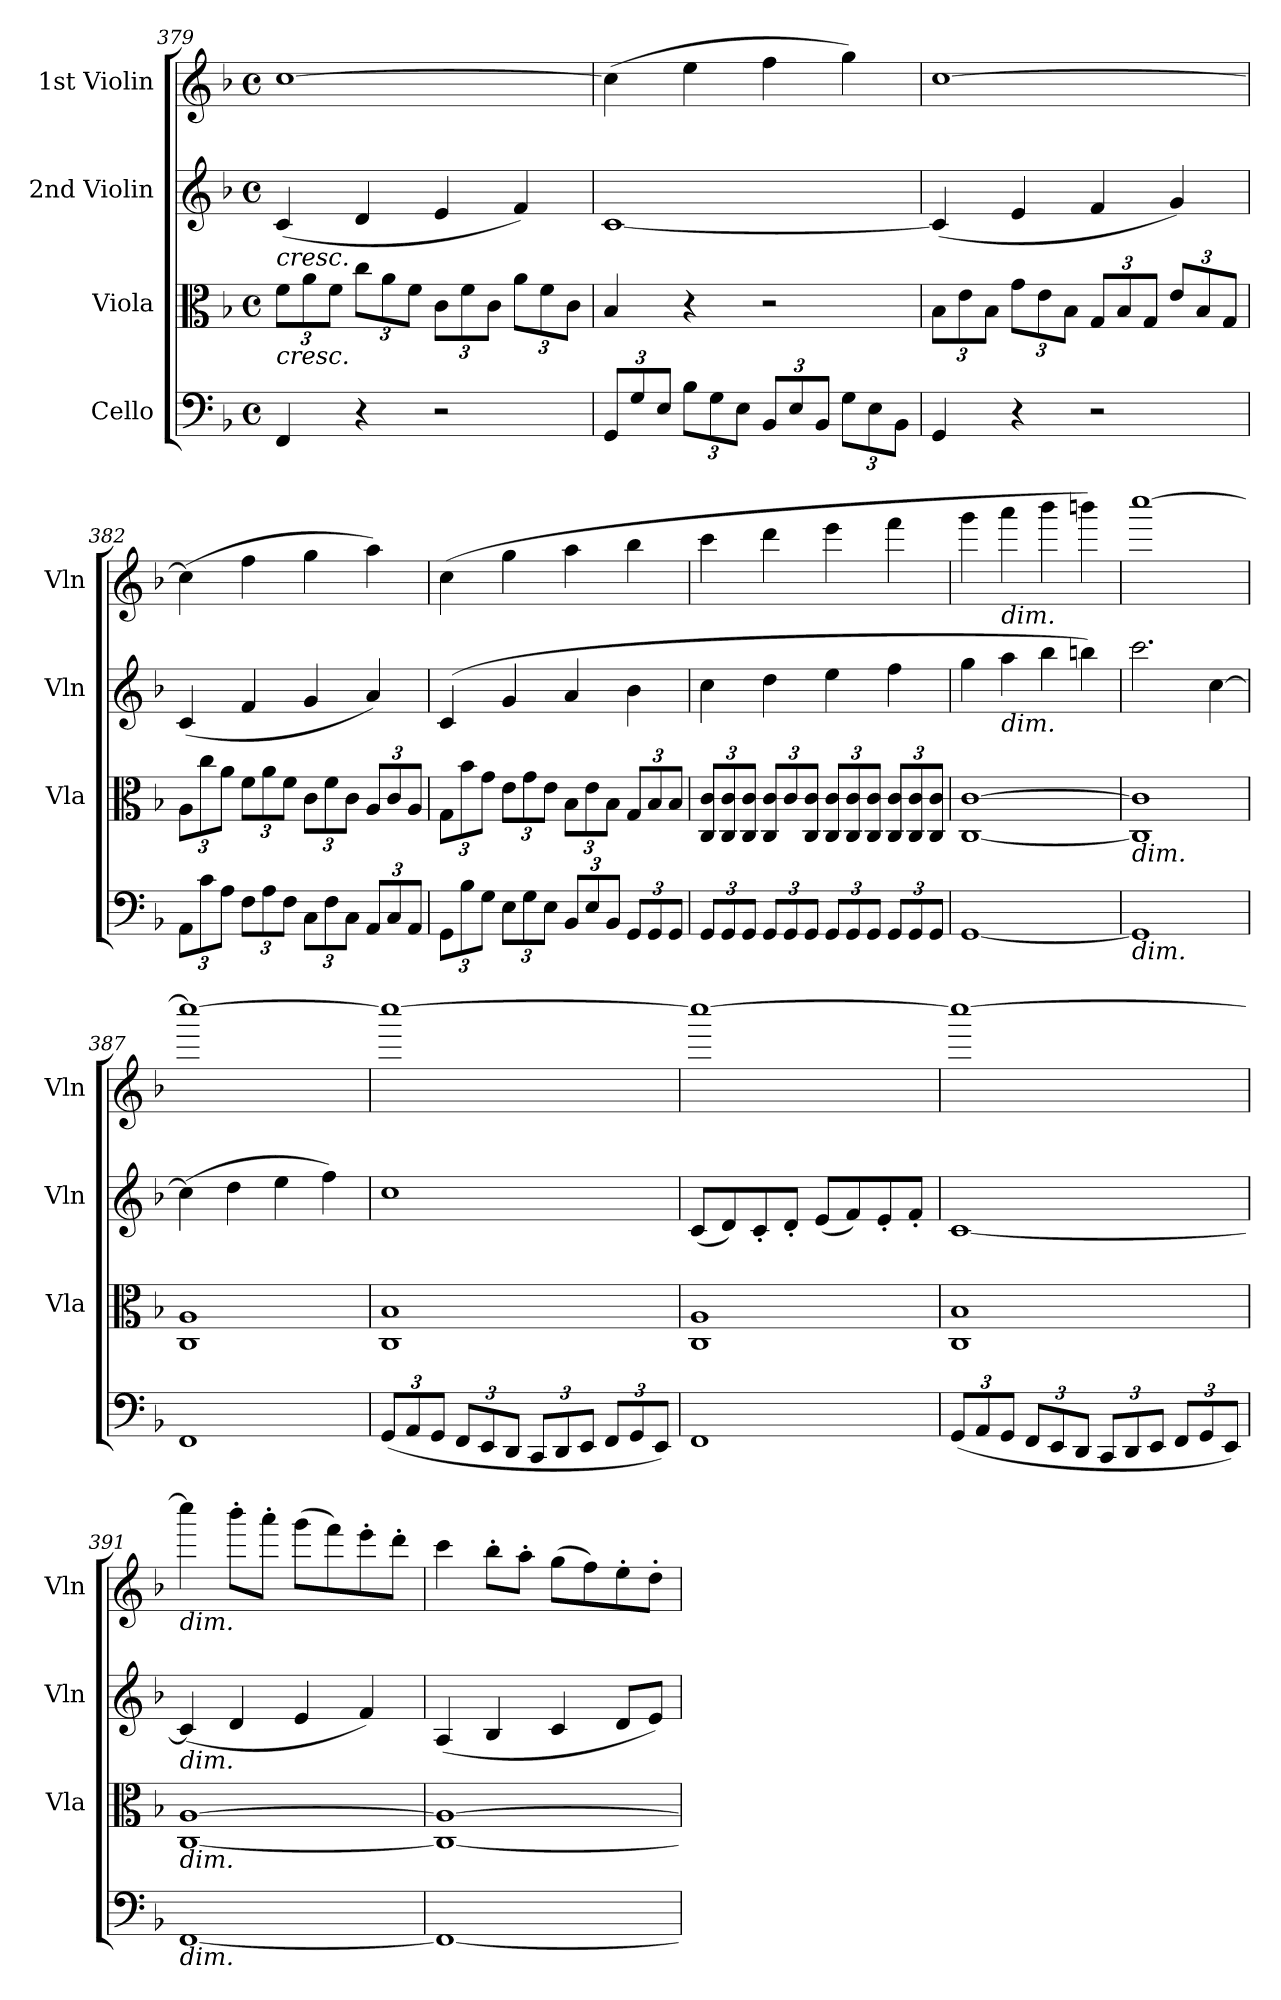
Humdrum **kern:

**kern	**kern	**kern	**kern
*part4	*part3	*part2	*part1
*staff4	*staff3	*staff2	*staff1
*I"Cello	*I"Viola	*I"2nd Violin	*I"1st Violin
*	*I'Vla	*I'Vln	*I'Vln
*clefF4	*clefC3	*clefG2	*clefG2
*k[b-]	*k[b-]	*k[b-]	*k[b-]
*F:	*F:	*F:	*F:
*M4/4	*M4/4	*M4/4	*M4/4
*met(c)	*met(c)	*met(c)	*met(c)
=379	=379	=379	=379
!	!LO:TX:a:i:t=cresc.	!	!
!	!LO:TX:b:i:t=cresc.	!	!
4FF	12fL	(4c	[1cc
.	12a	.	.
.	12fJ	.	.
4r	12ccL	4d	.
.	12a	.	.
.	12fJ	.	.
2r	12cL	4e	.
.	12f	.	.
.	12cJ	.	.
.	12aL	4f)	.
.	12f	.	.
.	12cJ	.	.
=380	=380	=380	=380
12GGL	4B-	[1c	(4cc]
12G	.	.	.
12EJ	.	.	.
12B-L	4r	.	4ee
12G	.	.	.
12EJ	.	.	.
12BB-L	2r	.	4ff
12E	.	.	.
12BB-J	.	.	.
12GL	.	.	4gg)
12E	.	.	.
12BB-J	.	.	.
=381	=381	=381	=381
4GG	12B-L	(4c]	[1cc
.	12e	.	.
.	12B-J	.	.
4r	12gL	4e	.
.	12e	.	.
.	12B-J	.	.
2r	12GL	4f	.
.	12B-	.	.
.	12GJ	.	.
.	12eL	4g)	.
.	12B-	.	.
.	12GJ	.	.
=382	=382	=382	=382
12AAL	12AL	(4c	(4cc]
12c	12cc	.	.
12AJ	12aJ	.	.
12FL	12fL	4f	4ff
12A	12a	.	.
12FJ	12fJ	.	.
12CL	12cL	4g	4gg
12F	12f	.	.
12CJ	12cJ	.	.
12AAL	12AL	4a)	4aa)
12C	12c	.	.
12AAJ	12AJ	.	.
=383	=383	=383	=383
12GGL	12GL	(4c	(4cc
12B-	12b-	.	.
12GJ	12gJ	.	.
12EL	12eL	4g	4gg
12G	12g	.	.
12EJ	12eJ	.	.
12BB-L	12B-L	4a	4aa
12E	12e	.	.
12BB-J	12B-J	.	.
12GGL	12GL	4b-	4bb-
12GG	12B-	.	.
12GGJ	12B-J	.	.
=384	=384	=384	=384
12GGL	12C 12cL	4cc	4ccc
12GG	12C 12c	.	.
12GGJ	12C 12cJ	.	.
12GGL	12C 12cL	4dd	4ddd
12GG	12c	.	.
12GGJ	12C 12cJ	.	.
12GGL	12C 12cL	4ee	4eee
12GG	12C 12c	.	.
12GGJ	12C 12cJ	.	.
12GGL	12C 12cL	4ff	4fff
12GG	12C 12c	.	.
12GGJ	12C 12cJ	.	.
=385	=385	=385	=385
[1GG	[1C [1c	4gg	4ggg
!	!	!	!LO:TX:b:i:t=dim.
!	!	!LO:TX:b:i:t=dim.	!
.	.	4aa	4aaa
.	.	4bb-	4bbb-
.	.	4bbn)	4bbbn)
=386	=386	=386	=386
!	!LO:TX:b:i:t=dim.	!	!
!LO:TX:b:i:t=dim.	!	!	!
1GG]	1C] 1c]	2.ccc	[1cccc
.	.	[4cc	.
=387	=387	=387	=387
1FF	1C 1A	(4cc]	1cccc_
.	.	4dd	.
.	.	4ee	.
.	.	4ff)	.
=388	=388	=388	=388
(12GGL	1C 1B-	1cc	1cccc_
12AA	.	.	.
12GGJ	.	.	.
12FFL	.	.	.
12EE	.	.	.
12DDJ	.	.	.
12CCL	.	.	.
12DD	.	.	.
12EEJ	.	.	.
12FFL	.	.	.
12GG	.	.	.
12EEJ)	.	.	.
=389	=389	=389	=389
1FF	1C 1A	(8cL	1cccc_
.	.	8d)	.
.	.	8c'	.
.	.	8d'J	.
.	.	(8eL	.
.	.	8f)	.
.	.	8e'	.
.	.	8f'J	.
=390	=390	=390	=390
(12GGL	1C 1B-	[1c	1cccc_
12AA	.	.	.
12GGJ	.	.	.
12FFL	.	.	.
12EE	.	.	.
12DDJ	.	.	.
12CCL	.	.	.
12DD	.	.	.
12EEJ	.	.	.
12FFL	.	.	.
12GG	.	.	.
12EEJ)	.	.	.
=391	=391	=391	=391
!	!	!	!LO:TX:b:i:t=dim.
!	!	!LO:TX:b:i:t=dim.	!
!	!LO:TX:b:i:t=dim.	!	!
!LO:TX:b:i:t=dim.	!	!	!
[1FF	[1C [1A	(4c]	4cccc]
.	.	4d	8bbb-'L
.	.	.	8aaa'J
.	.	4e	(8gggL
.	.	.	8fff)
.	.	4f)	8eee'
.	.	.	8ddd'J
=392	=392	=392	=392
1FF_	1C_ 1A_	(4A	4ccc
.	.	4B-	8bb-'L
.	.	.	8aa'J
.	.	4c	(8ggL
.	.	.	8ff)
.	.	8dL	8ee'
.	.	8eJ)	8dd'J
=	=	=	=
*-	*-	*-	*-
